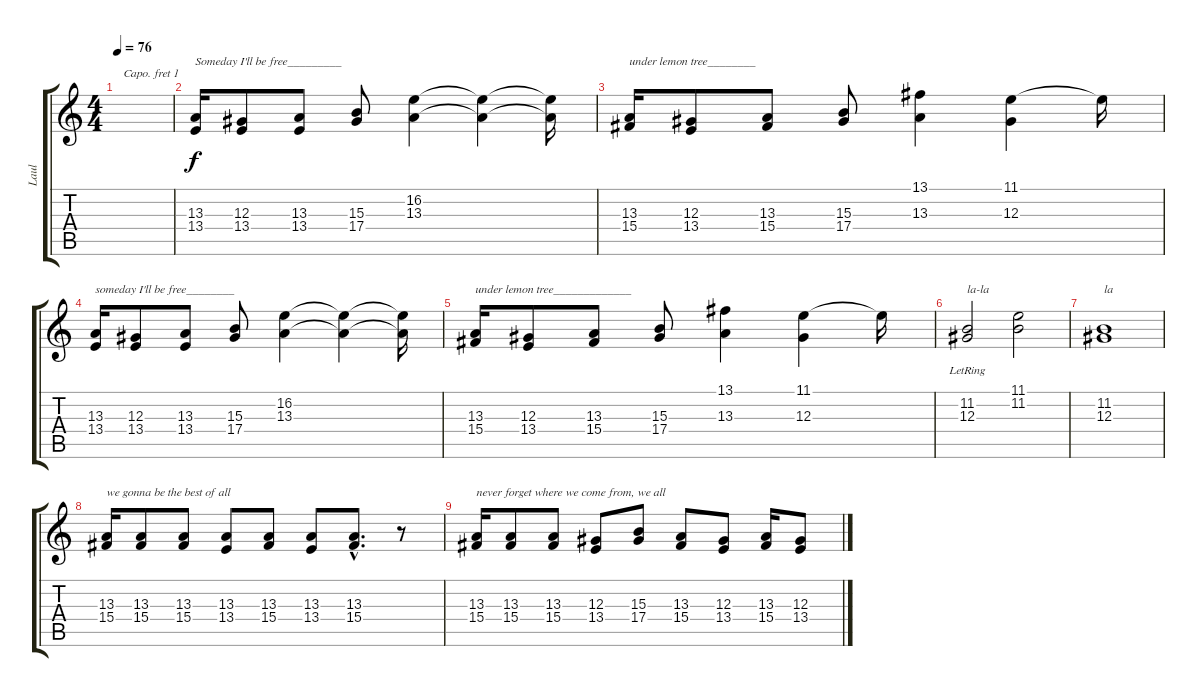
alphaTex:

\track ("Laul" "Laul") {instrument acousticgrandpiano}
\staff {score tabs}
\capo 1
\tuning (E4 B3 G3 D3 A2 E2) {hide}
\ts (4 4)
\tempo 76
\clef g2
\ks c
|
(13.3 13.4).16{txt "Someday I'll be free_________"} (12.3 13.4).8 (13.3 13.4).8 (15.3 17.4).8 (16.2 13.3).4 (16.2{t} 13.3{t}).4 (16.2{t} 13.3{t}).16 |
(13.3 15.4).16{txt "under lemon tree________"} (12.3 13.4).8 (13.3 15.4).8 (15.3 17.4).8 (13.1 13.3).4 (11.1 12.3).4 11.1{t}.16 |
(13.3 13.4).16{txt "someday I'll be free________"} (12.3 13.4).8 (13.3 13.4).8 (15.3 17.4).8 (16.2 13.3).4 (16.2{t} 13.3{t}).4 (16.2{t} 13.3{t}).16 |
(13.3 15.4).16{txt "under lemon tree_____________"} (12.3 13.4).8 (13.3 15.4).8 (15.3 17.4).8 (13.1 13.3).4 (11.1 12.3).4 11.1{t}.16 |
(11.2 12.3{lr}).2{txt "la-la"} (11.1 11.2).2 |
(11.2 12.3).1{txt "la"} |
(13.3 15.4).16{txt "we gonna be the best of all"} (13.3 15.4).8 (13.3 15.4).8 (13.3 13.4).8 (13.3 15.4).8 (13.3 13.4).8 (13.3{hac} 15.4{hac}).8{d} r.8 |
(13.3 15.4).16{txt "never forget where we come from, we all"} (13.3 15.4).8 (13.3 15.4).8 (12.3 13.4).8 (15.3 17.4).8 (13.3 15.4).8 (12.3 13.4).8 (13.3 15.4).16 (12.3 13.4).8
